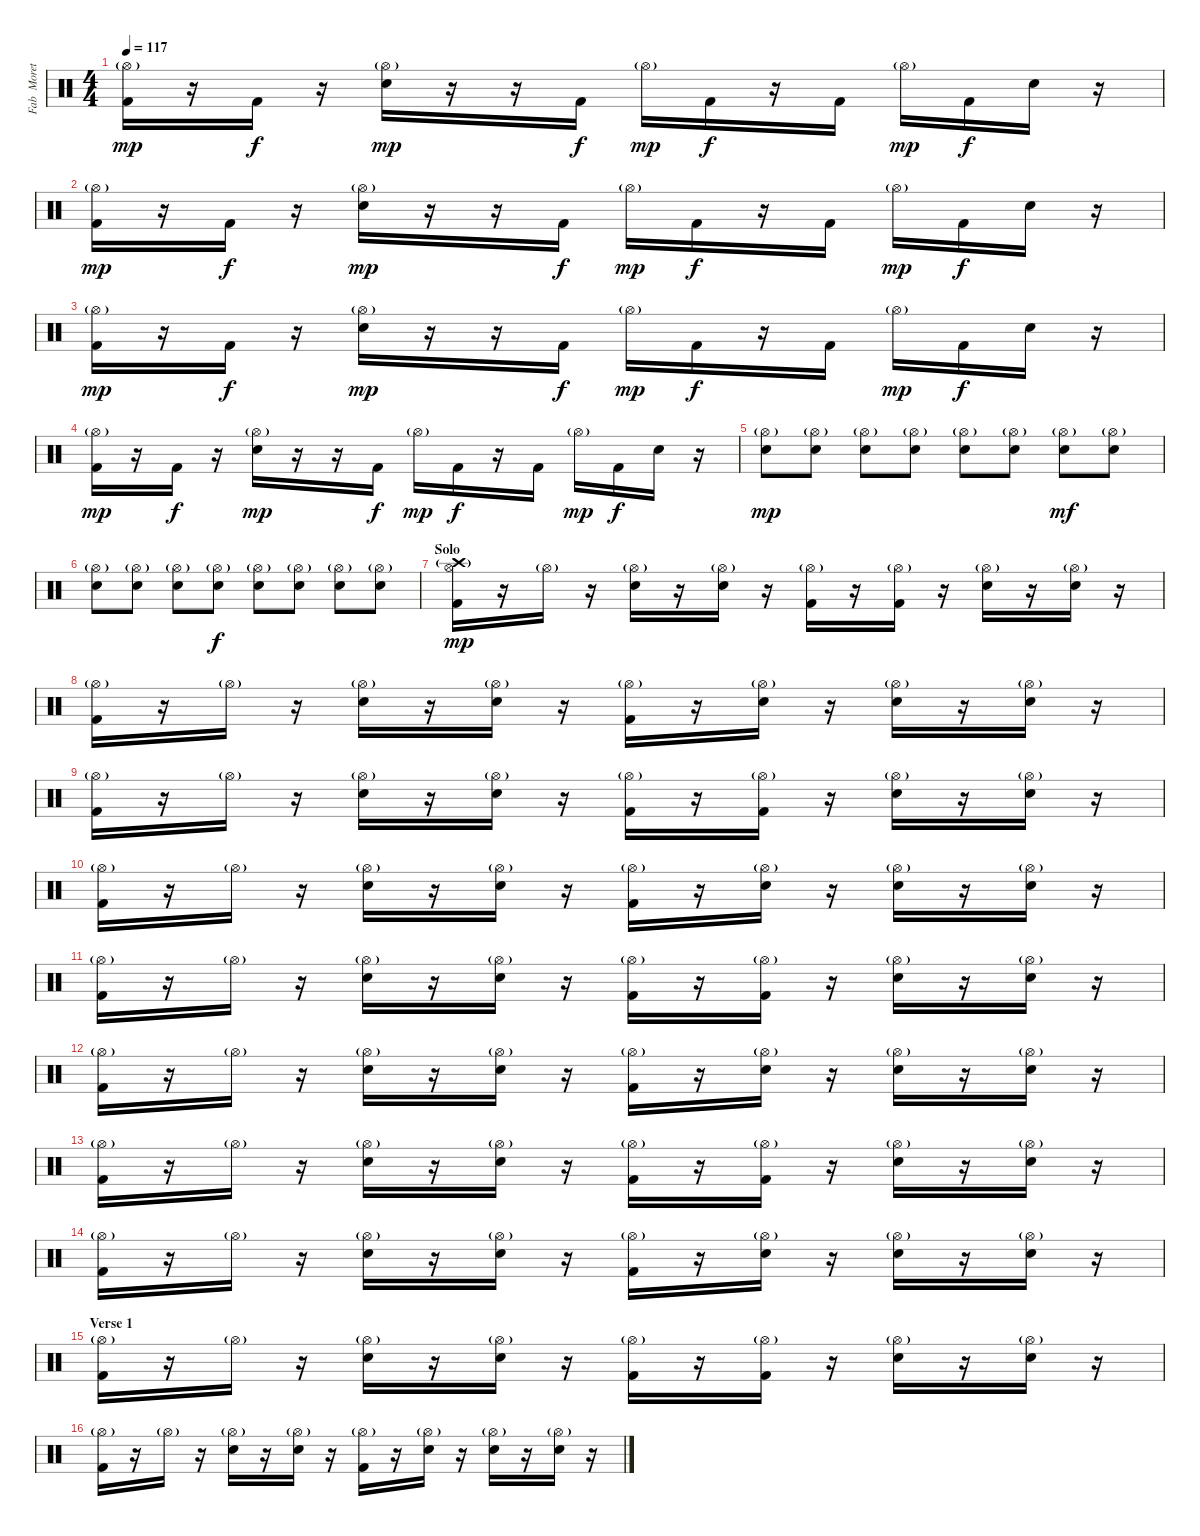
\track ("Fab  Moretti - Drums" "Fab  Moret") {instrument percussion}
\staff {score}
\articulation defaults
\ts (4 4)
\tempo 117
\clef neutral
\ks c
("Hi-Hat (open)"{g} "Kick (hit) 2").16{dy mp} r.16 "Kick (hit) 2".16{dy f} r.16 ("Hi-Hat (open)"{g} "Snare (hit) 2").16{dy mp} r.16 r.16 "Kick (hit) 2".16{dy f} "Hi-Hat (open)"{g}.16{dy mp} "Kick (hit) 2".16{dy f} r.16 "Kick (hit) 2".16 "Hi-Hat (open)"{g}.16{dy mp} "Kick (hit) 2".16{dy f} "Snare (hit) 2".16 r.16 |
("Hi-Hat (open)"{g} "Kick (hit) 2").16{dy mp} r.16 "Kick (hit) 2".16{dy f} r.16 ("Hi-Hat (open)"{g} "Snare (hit) 2").16{dy mp} r.16 r.16 "Kick (hit) 2".16{dy f} "Hi-Hat (open)"{g}.16{dy mp} "Kick (hit) 2".16{dy f} r.16 "Kick (hit) 2".16 "Hi-Hat (open)"{g}.16{dy mp} "Kick (hit) 2".16{dy f} "Snare (hit) 2".16 r.16 |
("Hi-Hat (open)"{g} "Kick (hit) 2").16{dy mp} r.16 "Kick (hit) 2".16{dy f} r.16 ("Hi-Hat (open)"{g} "Snare (hit) 2").16{dy mp} r.16 r.16 "Kick (hit) 2".16{dy f} "Hi-Hat (open)"{g}.16{dy mp} "Kick (hit) 2".16{dy f} r.16 "Kick (hit) 2".16 "Hi-Hat (open)"{g}.16{dy mp} "Kick (hit) 2".16{dy f} "Snare (hit) 2".16 r.16 |
("Hi-Hat (open)"{g} "Kick (hit) 2").16{dy mp} r.16 "Kick (hit) 2".16{dy f} r.16 ("Hi-Hat (open)"{g} "Snare (hit) 2").16{dy mp} r.16 r.16 "Kick (hit) 2".16{dy f} "Hi-Hat (open)"{g}.16{dy mp} "Kick (hit) 2".16{dy f} r.16 "Kick (hit) 2".16 "Hi-Hat (open)"{g}.16{dy mp} "Kick (hit) 2".16{dy f} "Snare (hit) 2".16 r.16 |
("Hi-Hat (open)"{g} "Snare (hit) 2").8{dy mp} ("Hi-Hat (open)"{g} "Snare (hit) 2").8 ("Hi-Hat (open)"{g} "Snare (hit) 2").8 ("Hi-Hat (open)"{g} "Snare (hit) 2").8 ("Hi-Hat (open)"{g} "Snare (hit) 2").8 ("Hi-Hat (open)"{g} "Snare (hit) 2").8 ("Hi-Hat (open)"{g} "Snare (hit) 2").8{dy mf} ("Hi-Hat (open)"{g} "Snare (hit) 2").8 |
("Hi-Hat (open)"{g} "Snare (hit) 2").8 ("Hi-Hat (open)"{g} "Snare (hit) 2").8 ("Hi-Hat (open)"{g} "Snare (hit) 2").8 ("Hi-Hat (open)"{g} "Snare (hit) 2").8{dy f} ("Hi-Hat (open)"{g} "Snare (hit) 2").8 ("Hi-Hat (open)"{g} "Snare (hit) 2").8 ("Hi-Hat (open)"{g} "Snare (hit) 2").8 ("Hi-Hat (open)"{g} "Snare (hit) 2").8 |
\section ("" "Solo")
("Hi-Hat (open)" "Crash high (hit)"{g} "Kick (hit) 2").16{dy mp} r.16 "Hi-Hat (open)"{g}.16 r.16 ("Hi-Hat (open)"{g} "Snare (hit) 2").16 r.16 ("Hi-Hat (open)"{g} "Snare (hit) 2").16 r.16 ("Hi-Hat (open)"{g} "Kick (hit) 2").16 r.16 ("Hi-Hat (open)"{g} "Kick (hit) 2").16 r.16 ("Hi-Hat (open)"{g} "Snare (hit) 2").16 r.16 ("Hi-Hat (open)"{g} "Snare (hit) 2").16 r.16 |
("Hi-Hat (open)"{g} "Kick (hit) 2").16 r.16 "Hi-Hat (open)"{g}.16 r.16 ("Hi-Hat (open)"{g} "Snare (hit) 2").16 r.16 ("Hi-Hat (open)"{g} "Snare (hit) 2").16 r.16 ("Hi-Hat (open)"{g} "Kick (hit) 2").16 r.16 ("Hi-Hat (open)"{g} "Snare (hit) 2").16 r.16 ("Hi-Hat (open)"{g} "Snare (hit) 2").16 r.16 ("Hi-Hat (open)"{g} "Snare (hit) 2").16 r.16 |
("Hi-Hat (open)"{g} "Kick (hit) 2").16 r.16 "Hi-Hat (open)"{g}.16 r.16 ("Hi-Hat (open)"{g} "Snare (hit) 2").16 r.16 ("Hi-Hat (open)"{g} "Snare (hit) 2").16 r.16 ("Hi-Hat (open)"{g} "Kick (hit) 2").16 r.16 ("Hi-Hat (open)"{g} "Kick (hit) 2").16 r.16 ("Hi-Hat (open)"{g} "Snare (hit) 2").16 r.16 ("Hi-Hat (open)"{g} "Snare (hit) 2").16 r.16 |
("Hi-Hat (open)"{g} "Kick (hit) 2").16 r.16 "Hi-Hat (open)"{g}.16 r.16 ("Hi-Hat (open)"{g} "Snare (hit) 2").16 r.16 ("Hi-Hat (open)"{g} "Snare (hit) 2").16 r.16 ("Hi-Hat (open)"{g} "Kick (hit) 2").16 r.16 ("Hi-Hat (open)"{g} "Snare (hit) 2").16 r.16 ("Hi-Hat (open)"{g} "Snare (hit) 2").16 r.16 ("Hi-Hat (open)"{g} "Snare (hit) 2").16 r.16 |
("Hi-Hat (open)"{g} "Kick (hit) 2").16 r.16 "Hi-Hat (open)"{g}.16 r.16 ("Hi-Hat (open)"{g} "Snare (hit) 2").16 r.16 ("Hi-Hat (open)"{g} "Snare (hit) 2").16 r.16 ("Hi-Hat (open)"{g} "Kick (hit) 2").16 r.16 ("Hi-Hat (open)"{g} "Kick (hit) 2").16 r.16 ("Hi-Hat (open)"{g} "Snare (hit) 2").16 r.16 ("Hi-Hat (open)"{g} "Snare (hit) 2").16 r.16 |
("Hi-Hat (open)"{g} "Kick (hit) 2").16 r.16 "Hi-Hat (open)"{g}.16 r.16 ("Hi-Hat (open)"{g} "Snare (hit) 2").16 r.16 ("Hi-Hat (open)"{g} "Snare (hit) 2").16 r.16 ("Hi-Hat (open)"{g} "Kick (hit) 2").16 r.16 ("Hi-Hat (open)"{g} "Snare (hit) 2").16 r.16 ("Hi-Hat (open)"{g} "Snare (hit) 2").16 r.16 ("Hi-Hat (open)"{g} "Snare (hit) 2").16 r.16 |
("Hi-Hat (open)"{g} "Kick (hit) 2").16 r.16 "Hi-Hat (open)"{g}.16 r.16 ("Hi-Hat (open)"{g} "Snare (hit) 2").16 r.16 ("Hi-Hat (open)"{g} "Snare (hit) 2").16 r.16 ("Hi-Hat (open)"{g} "Kick (hit) 2").16 r.16 ("Hi-Hat (open)"{g} "Kick (hit) 2").16 r.16 ("Hi-Hat (open)"{g} "Snare (hit) 2").16 r.16 ("Hi-Hat (open)"{g} "Snare (hit) 2").16 r.16 |
("Hi-Hat (open)"{g} "Kick (hit) 2").16 r.16 "Hi-Hat (open)"{g}.16 r.16 ("Hi-Hat (open)"{g} "Snare (hit) 2").16 r.16 ("Hi-Hat (open)"{g} "Snare (hit) 2").16 r.16 ("Hi-Hat (open)"{g} "Kick (hit) 2").16 r.16 ("Hi-Hat (open)"{g} "Snare (hit) 2").16 r.16 ("Hi-Hat (open)"{g} "Snare (hit) 2").16 r.16 ("Hi-Hat (open)"{g} "Snare (hit) 2").16 r.16 |
\section ("" "Verse 1")
("Hi-Hat (open)"{g} "Kick (hit) 2").16 r.16 "Hi-Hat (open)"{g}.16 r.16 ("Hi-Hat (open)"{g} "Snare (hit) 2").16 r.16 ("Hi-Hat (open)"{g} "Snare (hit) 2").16 r.16 ("Hi-Hat (open)"{g} "Kick (hit) 2").16 r.16 ("Hi-Hat (open)"{g} "Kick (hit) 2").16 r.16 ("Hi-Hat (open)"{g} "Snare (hit) 2").16 r.16 ("Hi-Hat (open)"{g} "Snare (hit) 2").16 r.16 |
("Hi-Hat (open)"{g} "Kick (hit) 2").16 r.16 "Hi-Hat (open)"{g}.16 r.16 ("Hi-Hat (open)"{g} "Snare (hit) 2").16 r.16 ("Hi-Hat (open)"{g} "Snare (hit) 2").16 r.16 ("Hi-Hat (open)"{g} "Kick (hit) 2").16 r.16 ("Hi-Hat (open)"{g} "Snare (hit) 2").16 r.16 ("Hi-Hat (open)"{g} "Snare (hit) 2").16 r.16 ("Hi-Hat (open)"{g} "Snare (hit) 2").16 r.16
